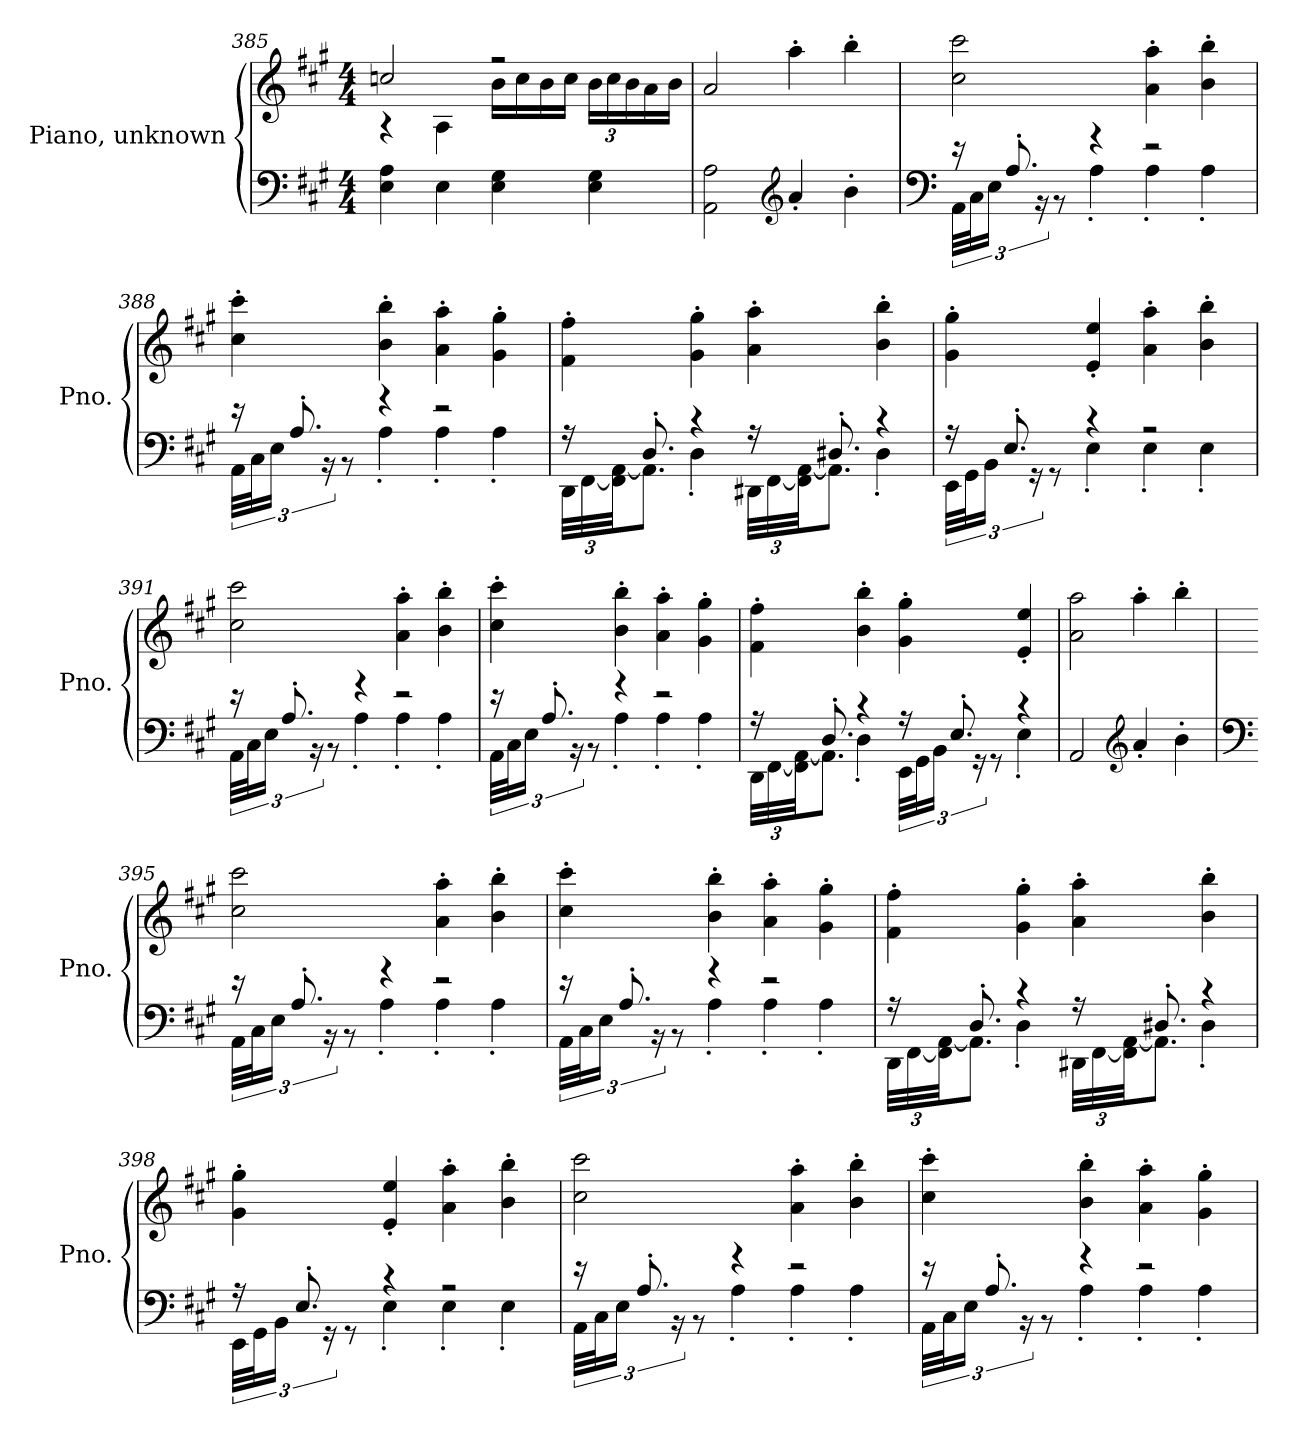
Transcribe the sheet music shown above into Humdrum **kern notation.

**kern	**kern
*part1	*part1
*staff2	*staff1
*I"Piano, unknown	*
*I'Pno.	*
*clefF4	*clefG2
*k[f#c#g#]	*k[f#c#g#]
*M4/4	*M4/4
=385	=385
*	*^
4E\ 4A\	2ccn/	4r
4E\	.	4A\
4E\ 4G#\	2r	16b\LL
.	.	16cc\
.	.	16b\
.	.	16cc\JJ
*	*	*Xbrackettup
4E\ 4G#\	.	24b\LL
.	.	24cc\
.	.	24b\
.	.	16a\
.	.	16b\JJ
*	*v	*v
!!LO:LB:g=z
=386	=386
2AA\ 2A\	2a/
*clefG2	*
4a'/	4aa'\
4b'\	4bb'\
=387	=387
*clefF4	*
*^	*
16r	48AA\LLL	2cc#\ 2ccc#\
.	48C#\J	.
.	24E\JJ	.
8.A'/	.	.
.	24r	.
.	8r	.
4r	4A'\	.
2r	4A'\	4a\' 4aa\'
.	4A'\	4b\' 4bb\'
=388	=388	=388
16r	48AA\LLL	4cc#\' 4ccc#\'
.	48C#\J	.
.	24E\JJ	.
8.A'/	.	.
.	24r	.
.	8r	.
4r	4A'\	4b\' 4bb\'
2r	4A'\	4a\' 4aa\'
.	4A'\	4g#\' 4gg#\'
=389	=389	=389
*	*Xbrackettup	*
16r	48DD\LLL	4f#\' 4ff#\'
.	[48FF#\	.
.	48FF#\] [48AA\JJ	.
8.D'/	8.AA\J]	.
4r	4D'\	4g#\' 4gg#\'
16r	48DD#X\LLL	4a\' 4aa\'
.	[48FF#\	.
.	48FF#\] [48AA\JJ	.
8.D#X'/	8.AA\J]	.
4r	4D#'\	4b\' 4bb\'
!!LO:LB:g=z
=390	=390	=390
*	*brackettup	*
16r	48EE\LLL	4g#\' 4gg#\'
.	48GG#\J	.
.	24BB\JJ	.
8.E'/	.	.
.	24r	.
.	8r	.
4r	4E'\	4e/' 4ee/'
2r	4E'\	4a\' 4aa\'
.	4E'\	4b\' 4bb\'
=391	=391	=391
16r	48AA\LLL	2cc#\ 2ccc#\
.	48C#\J	.
.	24E\JJ	.
8.A'/	.	.
.	24r	.
.	8r	.
4r	4A'\	.
2r	4A'\	4a\' 4aa\'
.	4A'\	4b\' 4bb\'
=392	=392	=392
16r	48AA\LLL	4cc#\' 4ccc#\'
.	48C#\J	.
.	24E\JJ	.
8.A'/	.	.
.	24r	.
.	8r	.
4r	4A'\	4b\' 4bb\'
2r	4A'\	4a\' 4aa\'
.	4A'\	4g#\' 4gg#\'
!!LO:LB:g=z
=393	=393	=393
*	*Xbrackettup	*
16r	48DD\LLL	4f#\' 4ff#\'
.	[48FF#\	.
.	48FF#\] [48AA\JJ	.
8.D'/	8.AA\J]	.
4r	4D'\	4b\' 4bb\'
*	*brackettup	*
16r	48EE\LLL	4g#\' 4gg#\'
.	48GG#\J	.
.	24BB\JJ	.
8.E'/	.	.
.	24r	.
.	8r	.
4r	4E'\	4e/' 4ee/'
*v	*v	*
=394	=394
2AA/	2a\ 2aa\
*clefG2	*
4a'/	4aa'\
4b'\	4bb'\
=395	=395
*clefF4	*
*^	*
16r	48AA\LLL	2cc#\ 2ccc#\
.	48C#\J	.
.	24E\JJ	.
8.A'/	.	.
.	24r	.
.	8r	.
4r	4A'\	.
2r	4A'\	4a\' 4aa\'
.	4A'\	4b\' 4bb\'
=396	=396	=396
16r	48AA\LLL	4cc#\' 4ccc#\'
.	48C#\J	.
.	24E\JJ	.
8.A'/	.	.
.	24r	.
.	8r	.
4r	4A'\	4b\' 4bb\'
2r	4A'\	4a\' 4aa\'
.	4A'\	4g#\' 4gg#\'
!!LO:LB:g=z
=397	=397	=397
*	*Xbrackettup	*
16r	48DD\LLL	4f#\' 4ff#\'
.	[48FF#\	.
.	48FF#\] [48AA\JJ	.
8.D'/	8.AA\J]	.
4r	4D'\	4g#\' 4gg#\'
16r	48DD#X\LLL	4a\' 4aa\'
.	[48FF#\	.
.	48FF#\] [48AA\JJ	.
8.D#X'/	8.AA\J]	.
4r	4D#'\	4b\' 4bb\'
=398	=398	=398
*	*brackettup	*
16r	48EE\LLL	4g#\' 4gg#\'
.	48GG#\J	.
.	24BB\JJ	.
8.E'/	.	.
.	24r	.
.	8r	.
4r	4E'\	4e/' 4ee/'
2r	4E'\	4a\' 4aa\'
.	4E'\	4b\' 4bb\'
=399	=399	=399
16r	48AA\LLL	2cc#\ 2ccc#\
.	48C#\J	.
.	24E\JJ	.
8.A'/	.	.
.	24r	.
.	8r	.
4r	4A'\	.
2r	4A'\	4a\' 4aa\'
.	4A'\	4b\' 4bb\'
!!LO:LB:g=z
=400	=400	=400
16r	48AA\LLL	4cc#\' 4ccc#\'
.	48C#\J	.
.	24E\JJ	.
8.A'/	.	.
.	24r	.
.	8r	.
4r	4A'\	4b\' 4bb\'
2r	4A'\	4a\' 4aa\'
.	4A'\	4g#\' 4gg#\'
*v	*v	*
=	=
*-	*-
